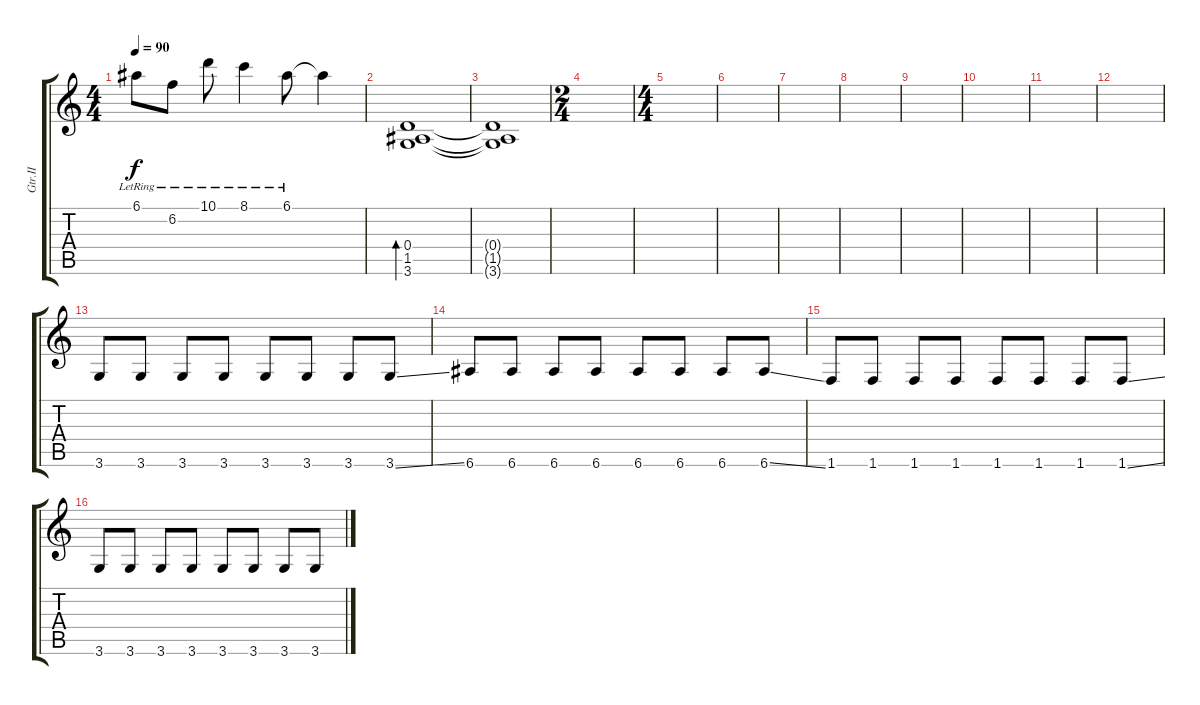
\track ("Gtr.II" "Gtr.II") {instrument distortionguitar}
\staff {score tabs}
\tuning (E4 B3 G3 D3 A2 E2) {hide}
\ts (4 4)
\tempo 90
\clef g2
\ks c
6.1{lr}.8{dy f} 6.2{lr}.8 10.1{lr}.8 8.1{lr}.4 6.1{lr}.8 6.1{t}.4 |
(0.4 1.5 3.6).1{bd 240 volume 14 instrument distortionguitar} |
(0.4{t} 1.5{t} 3.6{t}).1 |
\ts (2 4)
|
\ts (4 4)
|
|
|
|
|
|
|
|
3.6.8 3.6.8 3.6.8 3.6.8 3.6.8 3.6.8 3.6.8 3.6{ss}.8 |
6.6.8 6.6.8 6.6.8 6.6.8 6.6.8 6.6.8 6.6.8 6.6{ss}.8 |
1.6.8 1.6.8 1.6.8 1.6.8 1.6.8 1.6.8 1.6.8 1.6{ss}.8 |
3.6.8 3.6.8 3.6.8 3.6.8 3.6.8 3.6.8 3.6.8 3.6{ss}.8
